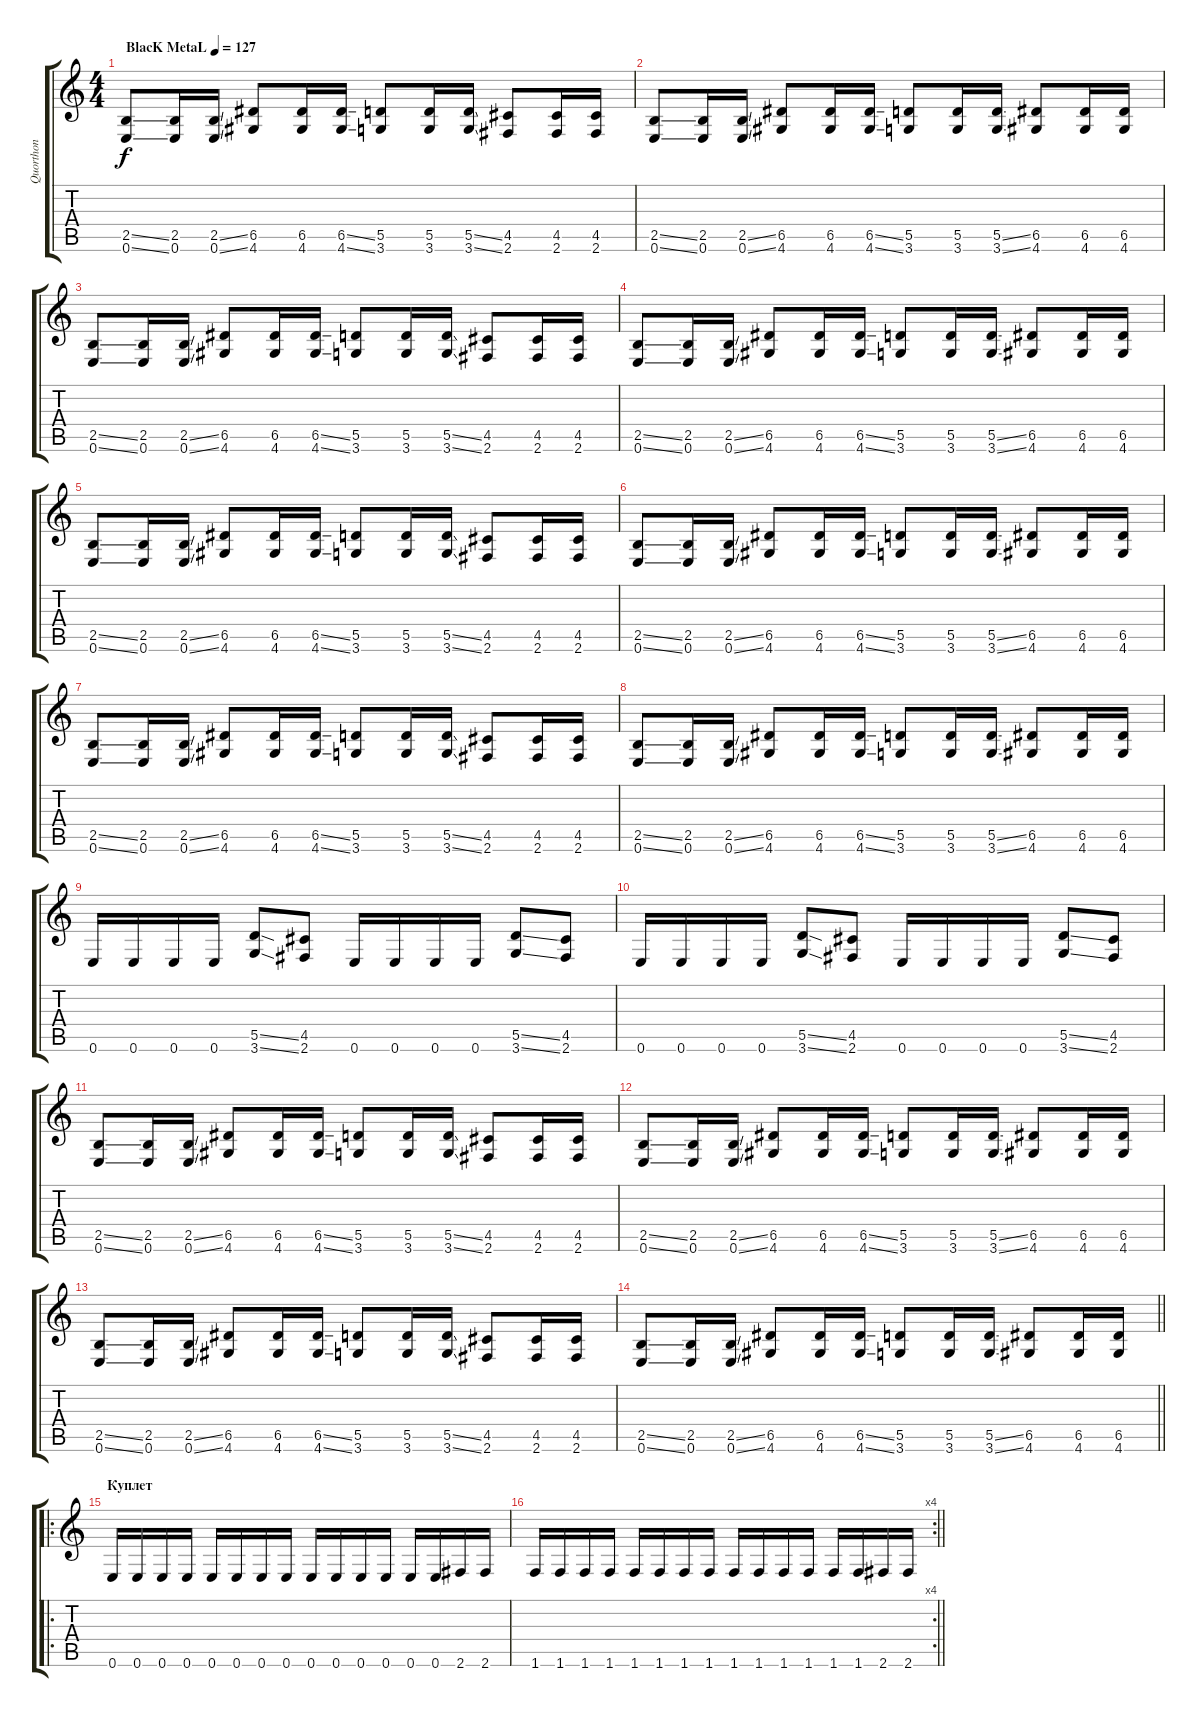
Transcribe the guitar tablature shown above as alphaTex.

\track ("Quorthon" "Quorthon") {instrument distortionguitar}
\staff {score tabs}
\tuning (E4 B3 G3 D3 A2 E2) {hide}
\ts (4 4)
\tempo (127 "BlacK MetaL")
\clef g2
\ks c
(2.5{ss} 0.6{ss}).8{dy f instrument distortionguitar} (2.5 0.6).16 (2.5{ss} 0.6{ss}).16 (6.5 4.6).8 (6.5 4.6).16 (6.5{ss} 4.6{ss}).16 (5.5 3.6).8 (5.5 3.6).16 (5.5{ss} 3.6{ss}).16 (4.5 2.6).8 (4.5 2.6).16 (4.5 2.6).16 |
(2.5{ss} 0.6{ss}).8 (2.5 0.6).16 (2.5{ss} 0.6{ss}).16 (6.5 4.6).8 (6.5 4.6).16 (6.5{ss} 4.6{ss}).16 (5.5 3.6).8 (5.5 3.6).16 (5.5{ss} 3.6{ss}).16 (6.5 4.6).8 (6.5 4.6).16 (6.5 4.6).16 |
(2.5{ss} 0.6{ss}).8 (2.5 0.6).16 (2.5{ss} 0.6{ss}).16 (6.5 4.6).8 (6.5 4.6).16 (6.5{ss} 4.6{ss}).16 (5.5 3.6).8 (5.5 3.6).16 (5.5{ss} 3.6{ss}).16 (4.5 2.6).8 (4.5 2.6).16 (4.5 2.6).16 |
(2.5{ss} 0.6{ss}).8 (2.5 0.6).16 (2.5{ss} 0.6{ss}).16 (6.5 4.6).8 (6.5 4.6).16 (6.5{ss} 4.6{ss}).16 (5.5 3.6).8 (5.5 3.6).16 (5.5{ss} 3.6{ss}).16 (6.5 4.6).8 (6.5 4.6).16 (6.5 4.6).16 |
(2.5{ss} 0.6{ss}).8 (2.5 0.6).16 (2.5{ss} 0.6{ss}).16 (6.5 4.6).8 (6.5 4.6).16 (6.5{ss} 4.6{ss}).16 (5.5 3.6).8 (5.5 3.6).16 (5.5{ss} 3.6{ss}).16 (4.5 2.6).8 (4.5 2.6).16 (4.5 2.6).16 |
(2.5{ss} 0.6{ss}).8 (2.5 0.6).16 (2.5{ss} 0.6{ss}).16 (6.5 4.6).8 (6.5 4.6).16 (6.5{ss} 4.6{ss}).16 (5.5 3.6).8 (5.5 3.6).16 (5.5{ss} 3.6{ss}).16 (6.5 4.6).8 (6.5 4.6).16 (6.5 4.6).16 |
(2.5{ss} 0.6{ss}).8 (2.5 0.6).16 (2.5{ss} 0.6{ss}).16 (6.5 4.6).8 (6.5 4.6).16 (6.5{ss} 4.6{ss}).16 (5.5 3.6).8 (5.5 3.6).16 (5.5{ss} 3.6{ss}).16 (4.5 2.6).8 (4.5 2.6).16 (4.5 2.6).16 |
(2.5{ss} 0.6{ss}).8 (2.5 0.6).16 (2.5{ss} 0.6{ss}).16 (6.5 4.6).8 (6.5 4.6).16 (6.5{ss} 4.6{ss}).16 (5.5 3.6).8 (5.5 3.6).16 (5.5{ss} 3.6{ss}).16 (6.5 4.6).8 (6.5 4.6).16 (6.5 4.6).16 |
0.6.16 0.6.16 0.6.16 0.6.16 (5.5{ss} 3.6{ss}).8 (4.5 2.6).8 0.6.16 0.6.16 0.6.16 0.6.16 (5.5{ss} 3.6{ss}).8 (4.5 2.6).8 |
0.6.16 0.6.16 0.6.16 0.6.16 (5.5{ss} 3.6{ss}).8 (4.5 2.6).8 0.6.16 0.6.16 0.6.16 0.6.16 (5.5{ss} 3.6{ss}).8 (4.5 2.6).8 |
(2.5{ss} 0.6{ss}).8 (2.5 0.6).16 (2.5{ss} 0.6{ss}).16 (6.5 4.6).8 (6.5 4.6).16 (6.5{ss} 4.6{ss}).16 (5.5 3.6).8 (5.5 3.6).16 (5.5{ss} 3.6{ss}).16 (4.5 2.6).8 (4.5 2.6).16 (4.5 2.6).16 |
(2.5{ss} 0.6{ss}).8 (2.5 0.6).16 (2.5{ss} 0.6{ss}).16 (6.5 4.6).8 (6.5 4.6).16 (6.5{ss} 4.6{ss}).16 (5.5 3.6).8 (5.5 3.6).16 (5.5{ss} 3.6{ss}).16 (6.5 4.6).8 (6.5 4.6).16 (6.5 4.6).16 |
(2.5{ss} 0.6{ss}).8 (2.5 0.6).16 (2.5{ss} 0.6{ss}).16 (6.5 4.6).8 (6.5 4.6).16 (6.5{ss} 4.6{ss}).16 (5.5 3.6).8 (5.5 3.6).16 (5.5{ss} 3.6{ss}).16 (4.5 2.6).8 (4.5 2.6).16 (4.5 2.6).16 |
\barLineRight lightlight
(2.5{ss} 0.6{ss}).8 (2.5 0.6).16 (2.5{ss} 0.6{ss}).16 (6.5 4.6).8 (6.5 4.6).16 (6.5{ss} 4.6{ss}).16 (5.5 3.6).8 (5.5 3.6).16 (5.5{ss} 3.6{ss}).16 (6.5 4.6).8 (6.5 4.6).16 (6.5 4.6).16 |
\ro
\section ("" "Куплет")
0.6.16 0.6.16 0.6.16 0.6.16 0.6.16 0.6.16 0.6.16 0.6.16 0.6.16 0.6.16 0.6.16 0.6.16 0.6.16 0.6.16 2.6.16 2.6.16 |
\rc 4
\barLineRight lightlight
1.6.16 1.6.16 1.6.16 1.6.16 1.6.16 1.6.16 1.6.16 1.6.16 1.6.16 1.6.16 1.6.16 1.6.16 1.6.16 1.6.16 2.6.16 2.6.16
